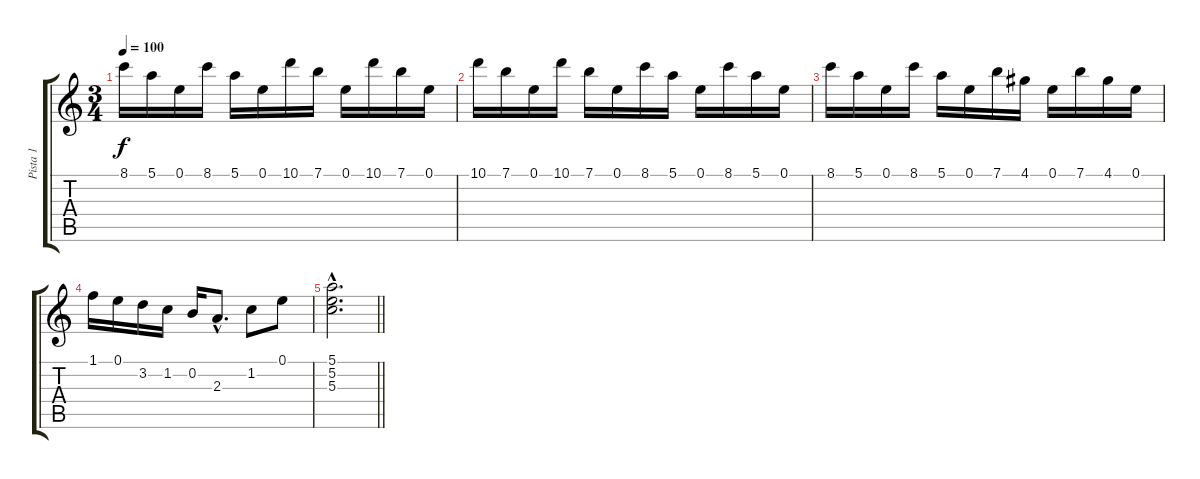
\track ("Pista 1" "Pista 1") {instrument acousticguitarsteel}
\staff {score tabs}
\tuning (E4 B3 G3 D3 A2 E2) {hide}
\ts (3 4)
\tempo 100
\clef g2
\ks c
8.1.16{dy f} 5.1.16 0.1.16 8.1.16 5.1.16 0.1.16 10.1.16 7.1.16 0.1.16 10.1.16 7.1.16 0.1.16 |
10.1.16 7.1.16 0.1.16 10.1.16 7.1.16 0.1.16 8.1.16 5.1.16 0.1.16 8.1.16 5.1.16 0.1.16 |
8.1.16 5.1.16 0.1.16 8.1.16 5.1.16 0.1.16 7.1.16 4.1.16 0.1.16 7.1.16 4.1.16 0.1.16 |
1.1.16 0.1.16 3.2.16 1.2.16 0.2.16 2.3{hac}.8{d} 1.2.8 0.1.8 |
\barLineRight lightlight
(5.1{hac} 5.2{hac} 5.3{hac}).2{d}
